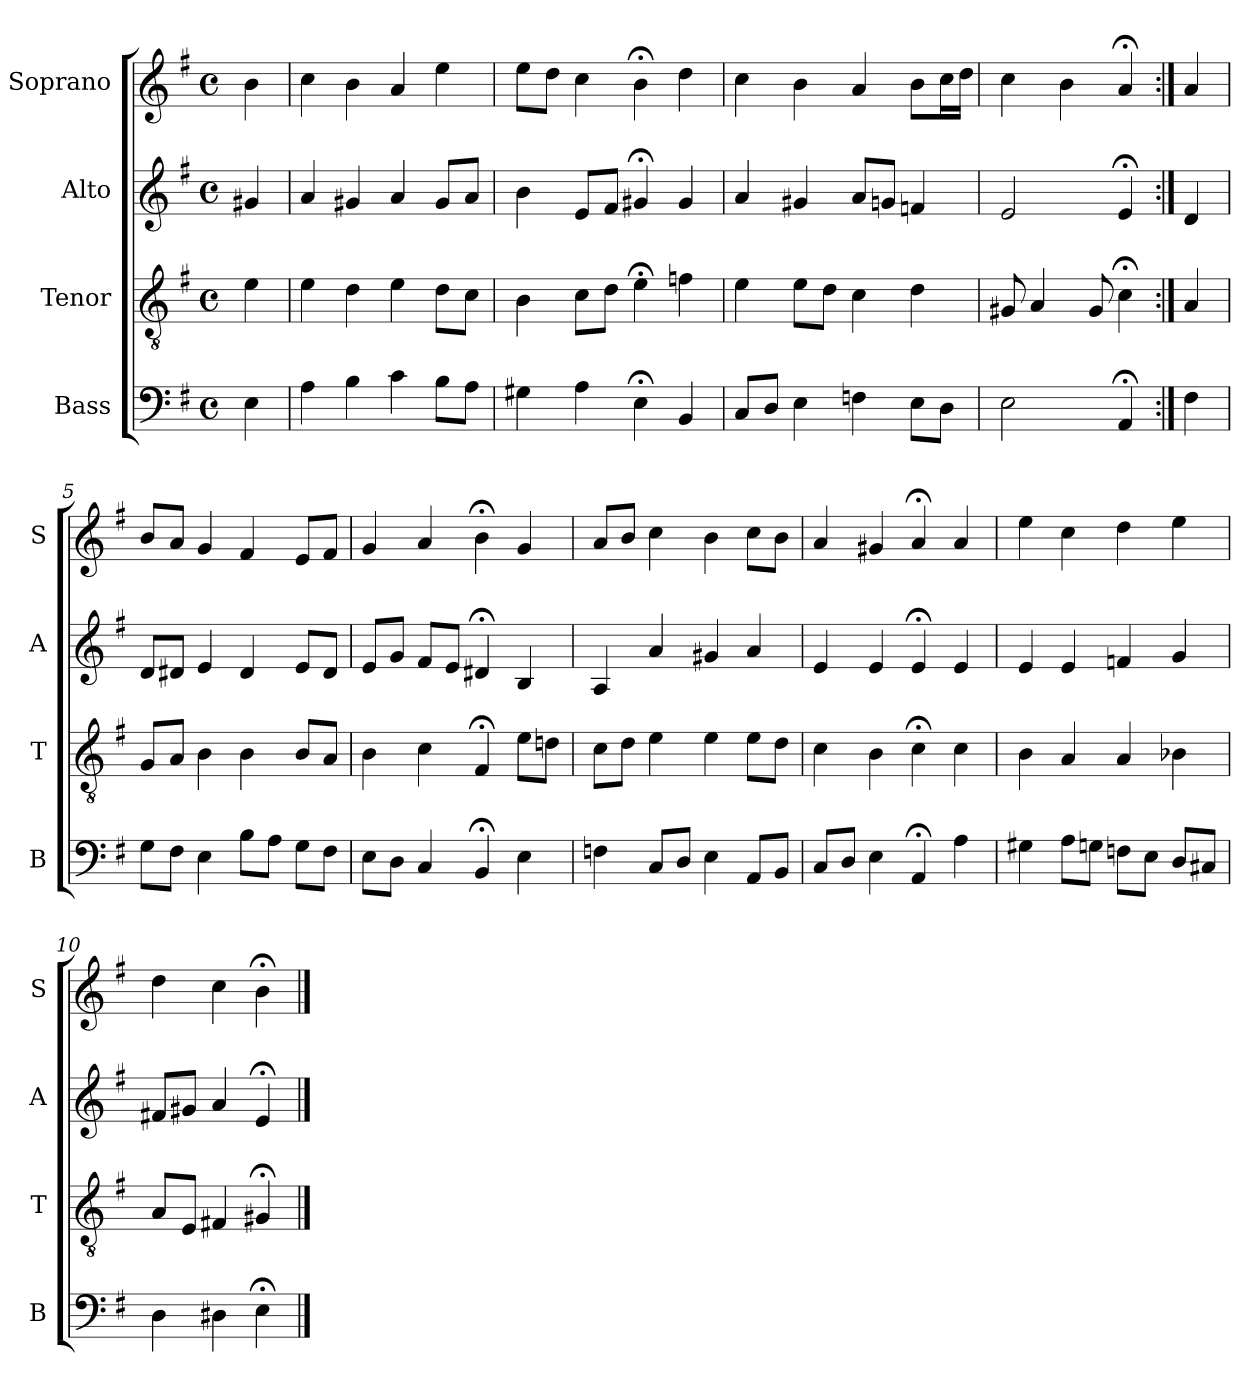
**kern	**kern	**kern	**kern
*part4	*part3	*part2	*part1
*staff4	*staff3	*staff2	*staff1
*I"Bass	*I"Tenor	*I"Alto	*I"Soprano
*I'B	*I'T	*I'A	*I'S
*clefF4	*clefGv2	*clefG2	*clefG2
*k[f#]	*k[f#]	*k[f#]	*k[f#]
*A:dor	*A:dor	*A:dor	*A:dor
*M4/4	*M4/4	*M4/4	*M4/4
*met(c)	*met(c)	*met(c)	*met(c)
*MM100	*MM100	*MM100	*MM100
=	=	=	=
4E	4e	4g#X	4b
=1	=1	=1	=1
4A	4e	4a	4cc
4B	4d	4g#X	4b
4c	4e	4a	4a
8BiL	8diL	8g#iL	4eei
8AJ	8cJ	8aJ	.
=2	=2	=2	=2
4G#X	4B	4b	8eeL
.	.	.	8ddJ
4A	8cL	8eL	4cc
.	8dJ	8f#J	.
4E;<	4e;<	4g#X;<	4b;<
4BB	4fn	4g#	4dd
=3	=3	=3	=3
8CL	4e	4a	4cc
8DJ	.	.	.
4E	8eL	4g#X	4b
.	8dJ	.	.
4Fn	4c	8aL	4a
.	.	8gnJ	.
8EL	4d	4fn	8bL
8DJ	.	.	16ccL
.	.	.	16ddJJ
=4	=4	=4	=4
2E	8G#X	2e	4cc
.	4A	.	.
.	.	.	4b
.	8G#	.	.
4AA;<	4c;<	4e;<	4a;<
=:|!	=:|!	=:|!	=:|!
4F#	4A	4d	4a
=5	=5	=5	=5
8GL	8GL	8dL	8bL
8F#J	8AJ	8d#XJ	8aJ
4E	4B	4e	4g
8BL	4B	4d#	4f#
8AJ	.	.	.
8GL	8BL	8eL	8eL
8F#J	8AJ	8d#J	8f#J
=6	=6	=6	=6
8EL	4B	8eL	4g
8DJ	.	8gJ	.
4C	4c	8f#L	4a
.	.	8eJ	.
4BB;<	4F#;<	4d#X;<	4b;<
4E	8eL	4B	4g
.	8dnJ	.	.
=7	=7	=7	=7
4Fn	8cL	4A	8aL
.	8dJ	.	8bJ
8CL	4e	4a	4cc
8DJ	.	.	.
4E	4e	4g#X	4b
8AAL	8eL	4a	8ccL
8BBJ	8dJ	.	8bJ
=8	=8	=8	=8
8CL	4c	4e	4a
8DJ	.	.	.
4E	4B	4e	4g#X
4AA;<	4c;<	4e;<	4a;<
4A	4c	4e	4a
=9	=9	=9	=9
4G#X	4B	4e	4ee
8AL	4A	4e	4cc
8GnJ	.	.	.
8FnL	4A	4fn	4dd
8EJ	.	.	.
8DL	4B-X	4g	4ee
8C#XJ	.	.	.
=10	=10	=10	=10
4D	8AL	8f#XL	4dd
.	8EJ	8g#XJ	.
4D#X	4F#X	4a	4cc
4E;<	4G#X;<	4e;<	4b;<
==	==	==	==
*-	*-	*-	*-
